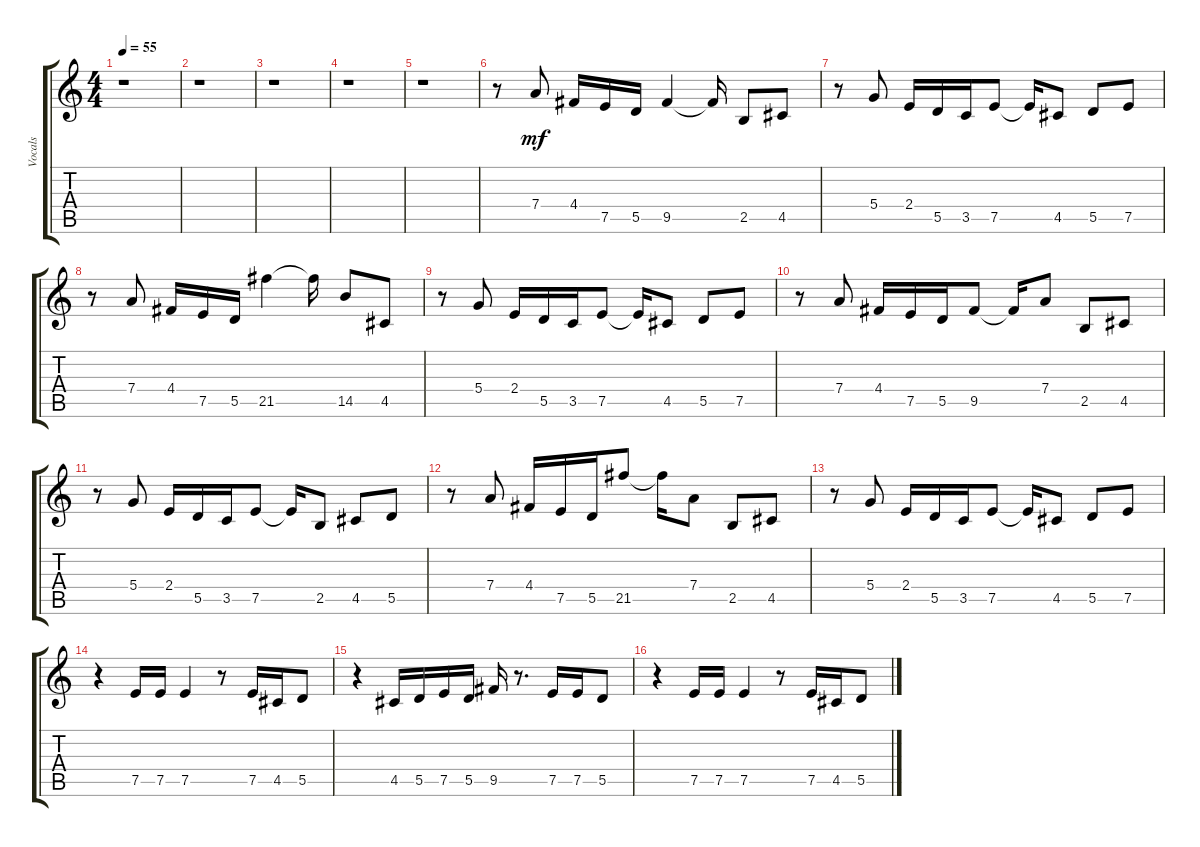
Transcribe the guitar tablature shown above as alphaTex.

\track ("Vocals" "Vocals") {instrument acousticguitarnylon}
\staff {score tabs}
\tuning (E4 B3 G3 D3 A2 E2) {hide}
\ts (4 4)
\tempo 55
\clef g2
\ks c
r.1{dy mf instrument acousticguitarnylon} |
r.1 |
r.1 |
r.1 |
r.1 |
r.8 7.4.8 4.4.16 7.5.16 5.5.16 9.5.4 9.5{t}.16 2.5.8 4.5.8 |
r.8 5.4.8 2.4.16 5.5.16 3.5.16 7.5.8 7.5{t}.16 4.5.8 5.5.8 7.5.8 |
r.8 7.4.8 4.4.16 7.5.16 5.5.16 21.5.4 21.5{t}.16 14.5.8 4.5.8 |
r.8 5.4.8 2.4.16 5.5.16 3.5.16 7.5.8 7.5{t}.16 4.5.8 5.5.8 7.5.8 |
r.8 7.4.8 4.4.16 7.5.16 5.5.16 9.5.8 9.5{t}.16 7.4.8 2.5.8 4.5.8 |
r.8 5.4.8 2.4.16 5.5.16 3.5.16 7.5.8 7.5{t}.16 2.5.8 4.5.8 5.5.8 |
r.8 7.4.8 4.4.16 7.5.16 5.5.16 21.5.8 21.5{t}.16 7.4.8 2.5.8 4.5.8 |
r.8 5.4.8 2.4.16 5.5.16 3.5.16 7.5.8 7.5{t}.16 4.5.8 5.5.8 7.5.8 |
r.4 7.5.16 7.5.16 7.5.4 r.8 7.5.16 4.5.16 5.5.8 |
r.4 4.5.16 5.5.16 7.5.16 5.5.16 9.5.16 r.8{d} 7.5.16 7.5.16 5.5.8 |
r.4 7.5.16 7.5.16 7.5.4 r.8 7.5.16 4.5.16 5.5.8
